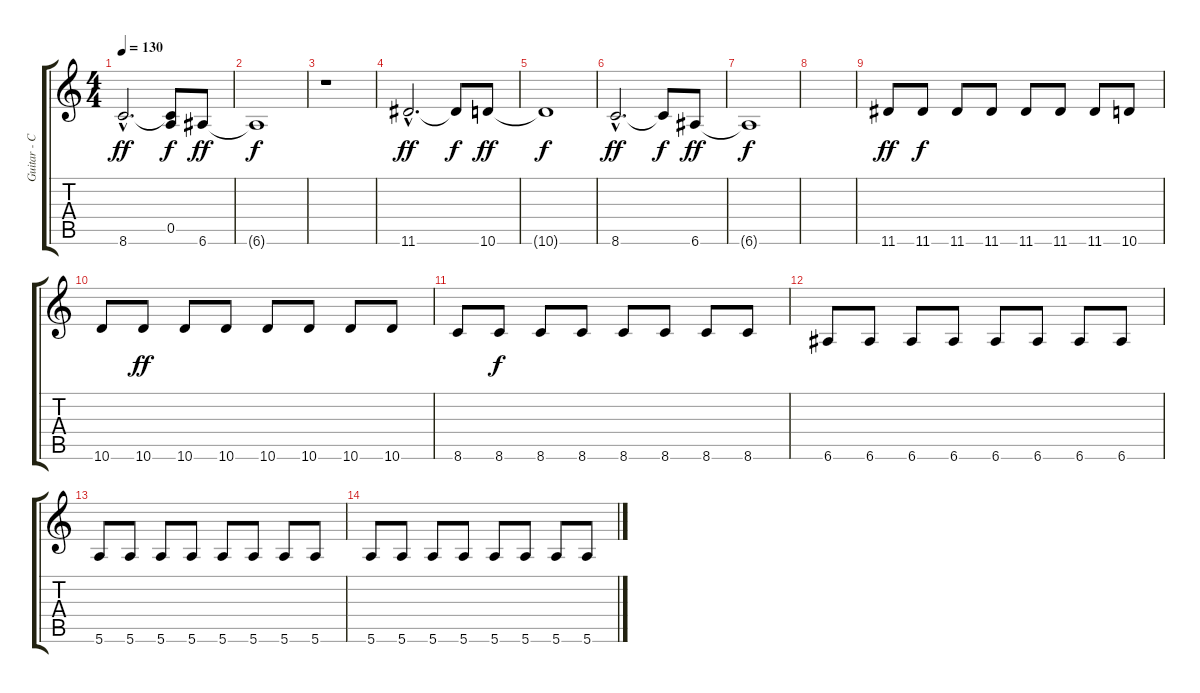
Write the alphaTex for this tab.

\track ("Guitar - Cody Votolato" "Guitar - C") {instrument electricguitarclean}
\staff {score tabs}
\tuning (E4 B3 G3 D3 A2 E2) {hide}
\ts (4 4)
\tempo 130
\clef g2
\ks c
8.6{hac}.2{d dy ff} (0.5 8.6{t}).8{dy f} 6.6.8{dy ff} |
6.6{t}.1{dy f} |
r.1 |
11.6{hac}.2{d dy ff} 11.6{t}.8{dy f} 10.6.8{dy ff} |
10.6{t}.1{dy f} |
8.6{hac}.2{d dy ff} 8.6{t}.8{dy f} 6.6.8{dy ff} |
6.6{t}.1{dy f instrument electricguitarclean} |
|
11.6.8{dy ff} 11.6.8{dy f} 11.6.8 11.6.8 11.6.8 11.6.8 11.6.8 10.6.8 |
10.6.8 10.6.8{dy ff} 10.6.8 10.6.8 10.6.8 10.6.8 10.6.8 10.6.8 |
8.6.8 8.6.8{dy f} 8.6.8 8.6.8 8.6.8 8.6.8 8.6.8 8.6.8 |
6.6.8 6.6.8 6.6.8 6.6.8 6.6.8 6.6.8 6.6.8 6.6.8 |
5.6.8 5.6.8 5.6.8 5.6.8 5.6.8 5.6.8 5.6.8 5.6.8 |
5.6.8 5.6.8 5.6.8 5.6.8 5.6.8 5.6.8 5.6.8 5.6.8
